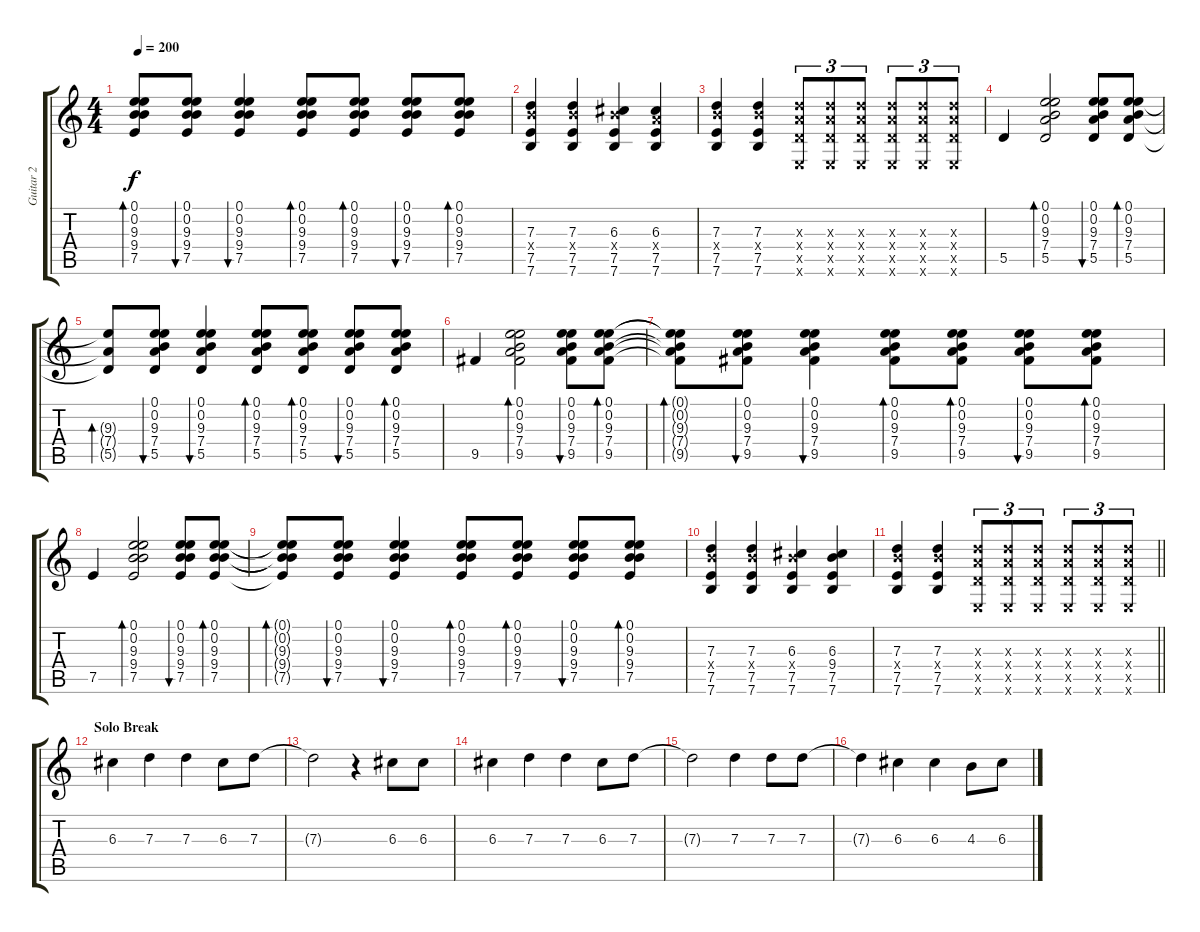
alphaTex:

\track ("Guitar 2" "Guitar 2") {instrument overdrivenguitar}
\staff {score tabs}
\tuning (E4 B3 G3 D3 A2 E2) {hide}
\ts (4 4)
\tempo 200
\clef g2
\ks c
(0.1{t} 0.2{t} 9.3{t} 9.4{t} 7.5{t}).8{bd 60 dy f} (0.1 0.2 9.3 9.4 7.5).8{bu 60} (0.1 0.2 9.3 9.4 7.5).4{bu 60} (0.1 0.2 9.3 9.4 7.5).8{bd 60} (0.1 0.2 9.3 9.4 7.5).8{bd 60} (0.1 0.2 9.3 9.4 7.5).8{bu 60} (0.1 0.2 9.3 9.4 7.5).8{bd 60} |
(7.3 9.4{x} 7.5 7.6).4 (7.3 9.4{x} 7.5 7.6).4 (6.3 9.4{x} 7.5 7.6).4 (6.3 7.4{x} 7.5 7.6).4 |
(7.3 9.4{x} 7.5 7.6).4 (7.3 9.4{x} 7.5 7.6).4 (7.3{x} 7.4{x} 5.5{x} 0.6{x}).8{tu (3 2)} (7.3{x} 7.4{x} 5.5{x} 0.6{x}).8{tu (3 2)} (7.3{x} 7.4{x} 5.5{x} 0.6{x}).8{tu (3 2)} (7.3{x} 7.4{x} 5.5{x} 0.6{x}).8{tu (3 2)} (7.3{x} 7.4{x} 5.5{x} 0.6{x}).8{tu (3 2)} (7.3{x} 7.4{x} 5.5{x} 0.6{x}).8{tu (3 2)} |
5.5.4 (0.1 0.2 9.3 7.4 5.5).2{bd 60} (0.1 0.2 9.3 7.4 5.5).8{bu 60} (0.1 0.2 9.3 7.4 5.5).8{bd 60} |
(9.3{t} 7.4{t} 5.5{t}).8{bd 60} (0.1 0.2 9.3 7.4 5.5).8{bu 60} (0.1 0.2 9.3 7.4 5.5).4{bu 60} (0.1 0.2 9.3 7.4 5.5).8{bd 60} (0.1 0.2 9.3 7.4 5.5).8{bd 60} (0.1 0.2 9.3 7.4 5.5).8{bu 60} (0.1 0.2 9.3 7.4 5.5).8{bd 60} |
9.5.4 (0.1 0.2 9.3 7.4 9.5).2{bd 60} (0.1 0.2 9.3 7.4 9.5).8{bu 60} (0.1 0.2 9.3 7.4 9.5).8{bd 60} |
(0.1{t} 0.2{t} 9.3{t} 7.4{t} 9.5{t}).8{bd 60} (0.1 0.2 9.3 7.4 9.5).8{bu 60} (0.1 0.2 9.3 7.4 9.5).4{bu 60} (0.1 0.2 9.3 7.4 9.5).8{bd 60} (0.1 0.2 9.3 7.4 9.5).8{bd 60} (0.1 0.2 9.3 7.4 9.5).8{bu 60} (0.1 0.2 9.3 7.4 9.5).8{bd 60} |
7.5.4 (0.1 0.2 9.3 9.4 7.5).2{bd 60} (0.1 0.2 9.3 9.4 7.5).8{bu 60} (0.1 0.2 9.3 9.4 7.5).8{bd 60} |
(0.1{t} 0.2{t} 9.3{t} 9.4{t} 7.5{t}).8{bd 60} (0.1 0.2 9.3 9.4 7.5).8{bu 60} (0.1 0.2 9.3 9.4 7.5).4{bu 60} (0.1 0.2 9.3 9.4 7.5).8{bd 60} (0.1 0.2 9.3 9.4 7.5).8{bd 60} (0.1 0.2 9.3 9.4 7.5).8{bu 60} (0.1 0.2 9.3 9.4 7.5).8{bd 60} |
(7.3 9.4{x} 7.5 7.6).4 (7.3 9.4{x} 7.5 7.6).4 (6.3 9.4{x} 7.5 7.6).4 (6.3 9.4 7.5 7.6).4 |
\barLineRight lightlight
(7.3 9.4{x} 7.5 7.6).4 (7.3 9.4{x} 7.5 7.6).4 (7.3{x} 7.4{x} 5.5{x} 0.6{x}).8{tu (3 2)} (7.3{x} 7.4{x} 5.5{x} 0.6{x}).8{tu (3 2)} (7.3{x} 7.4{x} 5.5{x} 0.6{x}).8{tu (3 2)} (7.3{x} 7.4{x} 5.5{x} 0.6{x}).8{tu (3 2)} (7.3{x} 7.4{x} 5.5{x} 0.6{x}).8{tu (3 2)} (7.3{x} 7.4{x} 5.5{x} 0.6{x}).8{tu (3 2)} |
\section ("" "Solo Break")
6.3.4 7.3.4 7.3.4 6.3.8 7.3.8 |
7.3{t}.2 r.4 6.3.8 6.3.8 |
6.3.4 7.3.4 7.3.4 6.3.8 7.3.8 |
7.3{t}.2 7.3.4 7.3.8 7.3.8 |
7.3{t}.4 6.3.4 6.3.4 4.3.8 6.3.8
